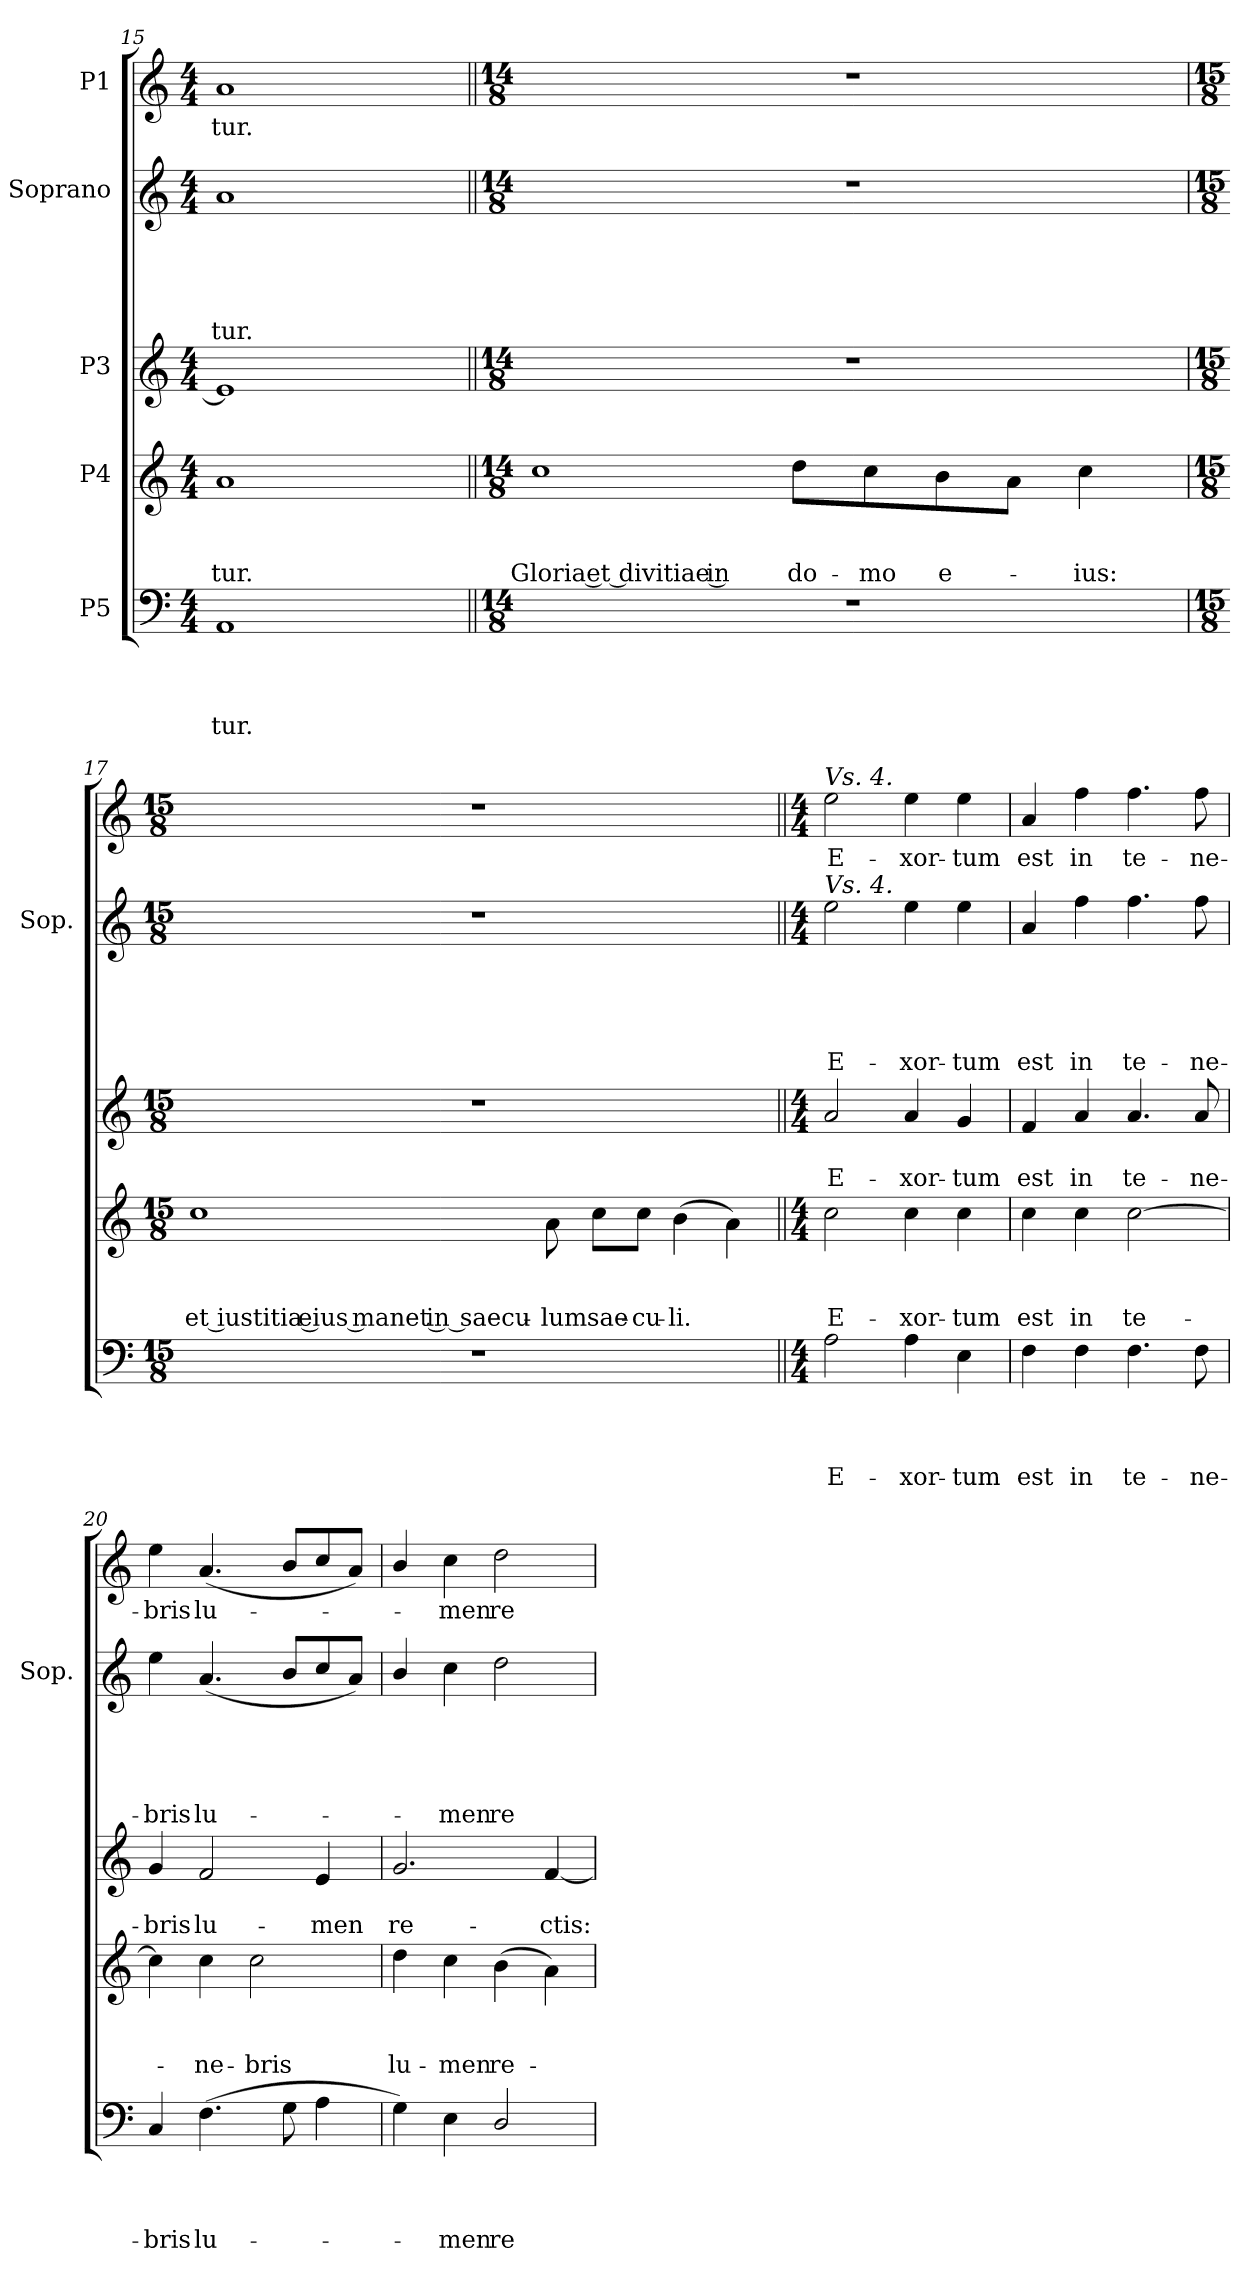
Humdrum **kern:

**kern	**text	**text	**text	**text	**kern	**text	**text	**text	**kern	**text	**text	**kern	**text	**text	**text	**text	**text	**kern	**text
*part5	*part5	*part5	*part5	*part5	*part4	*part4	*part4	*part4	*part3	*part3	*part3	*part2	*part2	*part2	*part2	*part2	*part2	*part1	*part1
*staff5	*staff5	*staff5	*staff5	*staff5	*staff4	*staff4	*staff4	*staff4	*staff3	*staff3	*staff3	*staff2	*staff2	*staff2	*staff2	*staff2	*staff2	*staff1	*staff1
*I"P5	*	*	*	*	*I"P4	*	*	*	*I"P3	*	*	*I"Soprano	*	*	*	*	*	*I"P1	*
*	*	*	*	*	*	*	*	*	*	*	*	*I'Sop.	*	*	*	*	*	*	*
*clefF4	*	*	*	*	*clefG2	*	*	*	*clefG2	*	*	*clefG2	*	*	*	*	*	*clefG2	*
*	*	*	*	*	*ITrd7c12	*	*	*	*	*	*	*	*	*	*	*	*	*	*
*k[]	*	*	*	*	*k[]	*	*	*	*k[]	*	*	*k[]	*	*	*	*	*	*k[]	*
*C:	*	*	*	*	*C:	*	*	*	*C:	*	*	*C:	*	*	*	*	*	*C:	*
*M4/4	*	*	*	*	*M4/4	*	*	*	*M4/4	*	*	*M4/4	*	*	*	*	*	*M4/4	*
=15	=15	=15	=15	=15	=15	=15	=15	=15	=15	=15	=15	=15	=15	=15	=15	=15	=15	=15	=15
!	!	!	!	!LO:LY:b	!	!	!	!LO:LY:b	!	!	!	!	!	!	!	!	!LO:LY:b	!	!LO:LY:b
1AA	.	.	.	-tur.	1A	.	.	-tur.	1e]	.	.	1a	.	.	.	.	-tur.	1a	-tur.
=16||	=16||	=16||	=16||	=16||	=16||	=16||	=16||	=16||	=16||	=16||	=16||	=16||	=16||	=16||	=16||	=16||	=16||	=16||	=16||
*M14/8	*	*	*	*	*M14/8	*	*	*	*M14/8	*	*	*M14/8	*	*	*	*	*	*M14/8	*
!LO:N:vis=1	!	!	!	!	!	!	!	!LO:LY:b	!LO:N:vis=1	!	!	!	!	!	!	!	!	!LO:N:vis=1	!
1..r	.	.	.	.	1c	.	.	Gloria et divitiae in	1..r	.	.	1..r	.	.	.	.	.	1..r	.
!	!	!	!	!	!	!	!	!LO:LY:b	!	!	!	!	!	!	!	!	!	!	!
.	.	.	.	.	8d\L	.	.	do-	.	.	.	.	.	.	.	.	.	.	.
!	!	!	!	!	!	!	!	!LO:LY:b	!	!	!	!	!	!	!	!	!	!	!
.	.	.	.	.	8c\	.	.	-mo	.	.	.	.	.	.	.	.	.	.	.
!	!	!	!	!	!	!	!	!LO:LY:b	!	!	!	!	!	!	!	!	!	!	!
.	.	.	.	.	8B\	.	.	e-	.	.	.	.	.	.	.	.	.	.	.
.	.	.	.	.	8A\J	.	.	.	.	.	.	.	.	.	.	.	.	.	.
!	!	!	!	!	!	!	!	!LO:LY:b	!	!	!	!	!	!	!	!	!	!	!
.	.	.	.	.	4c\	.	.	-ius:	.	.	.	.	.	.	.	.	.	.	.
!!LO:LB:g=z
=17	=17	=17	=17	=17	=17	=17	=17	=17	=17	=17	=17	=17	=17	=17	=17	=17	=17	=17	=17
*M15/8	*	*	*	*	*M15/8	*	*	*	*M15/8	*	*	*M15/8	*	*	*	*	*	*M15/8	*
!LO:N:vis=1	!	!	!	!	!	!	!	!LO:LY:b	!LO:N:vis=1	!	!	!	!	!	!	!	!	!LO:N:vis=1	!
1...r	.	.	.	.	1c	.	.	et iustitia eius manet in saecu-	1...r	.	.	1...r	.	.	.	.	.	1...r	.
!	!	!	!	!	!	!	!	!LO:LY:b	!	!	!	!	!	!	!	!	!	!	!
.	.	.	.	.	8A\	.	.	-lum	.	.	.	.	.	.	.	.	.	.	.
!	!	!	!	!	!	!	!	!LO:LY:b	!	!	!	!	!	!	!	!	!	!	!
.	.	.	.	.	8c\L	.	.	sae-	.	.	.	.	.	.	.	.	.	.	.
!	!	!	!	!	!	!	!	!LO:LY:b	!	!	!	!	!	!	!	!	!	!	!
.	.	.	.	.	8c\J	.	.	-cu-	.	.	.	.	.	.	.	.	.	.	.
!	!	!	!	!	!	!	!	!LO:LY:b	!	!	!	!	!	!	!	!	!	!	!
.	.	.	.	.	(>4B\	.	.	-li.	.	.	.	.	.	.	.	.	.	.	.
.	.	.	.	.	4A\)	.	.	.	.	.	.	.	.	.	.	.	.	.	.
=18||	=18||	=18||	=18||	=18||	=18||	=18||	=18||	=18||	=18||	=18||	=18||	=18||	=18||	=18||	=18||	=18||	=18||	=18||	=18||
*M4/4	*	*	*	*	*M4/4	*	*	*	*M4/4	*	*	*M4/4	*	*	*	*	*	*M4/4	*
!	!	!	!	!	!	!	!	!	!	!	!	!	!	!	!	!	!	!LO:TX:a:i:t=Vs. 4.	!
!	!	!	!	!	!	!	!	!	!	!	!	!LO:TX:a:i:t=Vs. 4.	!	!	!	!	!	!	!
!	!	!	!	!LO:LY:b	!	!	!	!LO:LY:b	!	!	!LO:LY:b	!	!	!	!	!	!LO:LY:b	!	!LO:LY:b
2A\	.	.	.	E-	2c\	.	.	E-	2a/	.	E-	2ee\	.	.	.	.	E-	2ee\	E-
!	!	!	!	!LO:LY:b	!	!	!	!LO:LY:b	!	!	!LO:LY:b	!	!	!	!	!	!LO:LY:b	!	!LO:LY:b
4A\	.	.	.	-xor-	4c\	.	.	-xor-	4a/	.	-xor-	4ee\	.	.	.	.	-xor-	4ee\	-xor-
!	!	!	!	!LO:LY:b	!	!	!	!LO:LY:b	!	!	!LO:LY:b	!	!	!	!	!	!LO:LY:b	!	!LO:LY:b
4E\	.	.	.	-tum	4c\	.	.	-tum	4g/	.	-tum	4ee\	.	.	.	.	-tum	4ee\	-tum
=19	=19	=19	=19	=19	=19	=19	=19	=19	=19	=19	=19	=19	=19	=19	=19	=19	=19	=19	=19
!	!	!	!	!LO:LY:b	!	!	!	!LO:LY:b	!	!	!LO:LY:b	!	!	!	!	!	!LO:LY:b	!	!LO:LY:b
4F\	.	.	.	est	4c\	.	.	est	4f/	.	est	4a/	.	.	.	.	est	4a/	est
!	!	!	!	!LO:LY:b	!	!	!	!LO:LY:b	!	!	!LO:LY:b	!	!	!	!	!	!LO:LY:b	!	!LO:LY:b
4F\	.	.	.	in	4c\	.	.	in	4a/	.	in	4ff\	.	.	.	.	in	4ff\	in
!	!	!	!	!LO:LY:b	!	!	!	!LO:LY:b	!	!	!LO:LY:b	!	!	!	!	!	!LO:LY:b	!	!LO:LY:b
4.F\	.	.	.	te-	[>2c\	.	.	te-	4.a/	.	te-	4.ff\	.	.	.	.	te-	4.ff\	te-
!	!	!	!	!LO:LY:b	!	!	!	!	!	!	!LO:LY:b	!	!	!	!	!	!LO:LY:b	!	!LO:LY:b
8F\	.	.	.	-ne-	.	.	.	.	8a/	.	-ne-	8ff\	.	.	.	.	-ne-	8ff\	-ne-
=20	=20	=20	=20	=20	=20	=20	=20	=20	=20	=20	=20	=20	=20	=20	=20	=20	=20	=20	=20
!	!	!	!	!LO:LY:b	!	!	!	!	!	!	!LO:LY:b	!	!	!	!	!	!LO:LY:b	!	!LO:LY:b
4C/	.	.	.	-bris	4c\]	.	.	.	4g/	.	-bris	4ee\	.	.	.	.	-bris	4ee\	-bris
!	!	!	!	!LO:LY:b	!	!	!	!LO:LY:b	!	!	!LO:LY:b	!	!	!	!	!	!LO:LY:b	!	!LO:LY:b
(>4.F\	.	.	.	lu-	4c\	.	.	-ne-	2f/	.	lu-	(<4.a/	.	.	.	.	lu-	(<4.a/	lu-
!	!	!	!	!	!	!	!	!LO:LY:b	!	!	!	!	!	!	!	!	!	!	!
.	.	.	.	.	2c\	.	.	-bris	.	.	.	.	.	.	.	.	.	.	.
8G\	.	.	.	.	.	.	.	.	.	.	.	8b/L	.	.	.	.	.	8b/L	.
!	!	!	!	!	!	!	!	!	!	!	!LO:LY:b	!	!	!	!	!	!	!	!
4A\	.	.	.	.	.	.	.	.	4e/	.	-men	8cc/	.	.	.	.	.	8cc/	.
.	.	.	.	.	.	.	.	.	.	.	.	8a/J)	.	.	.	.	.	8a/J)	.
!!LO:PB:g=z
=21	=21	=21	=21	=21	=21	=21	=21	=21	=21	=21	=21	=21	=21	=21	=21	=21	=21	=21	=21
!	!	!	!	!	!	!	!	!LO:LY:b	!	!	!LO:LY:b	!	!	!	!	!	!	!	!
4G\)	.	.	.	.	4d\	.	.	lu-	2.g/	.	re-	4b/	.	.	.	.	.	4b/	.
!	!	!	!	!LO:LY:b	!	!	!	!LO:LY:b	!	!	!	!	!	!	!	!	!LO:LY:b	!	!LO:LY:b
4E\	.	.	.	-men	4c\	.	.	-men	.	.	.	4cc\	.	.	.	.	-men	4cc\	-men
!	!	!	!	!LO:LY:b	!	!	!	!LO:LY:b	!	!	!	!	!	!	!	!	!LO:LY:b	!	!LO:LY:b
2D/	.	.	.	re-	(>4B\	.	.	re-	.	.	.	2dd\	.	.	.	.	re-	2dd\	re-
!	!	!	!	!	!	!	!	!	!	!	!LO:LY:b	!	!	!	!	!	!	!	!
.	.	.	.	.	4A\)	.	.	.	[<4f/	.	-ctis:	.	.	.	.	.	.	.	.
=	=	=	=	=	=	=	=	=	=	=	=	=	=	=	=	=	=	=	=
*-	*-	*-	*-	*-	*-	*-	*-	*-	*-	*-	*-	*-	*-	*-	*-	*-	*-	*-	*-
